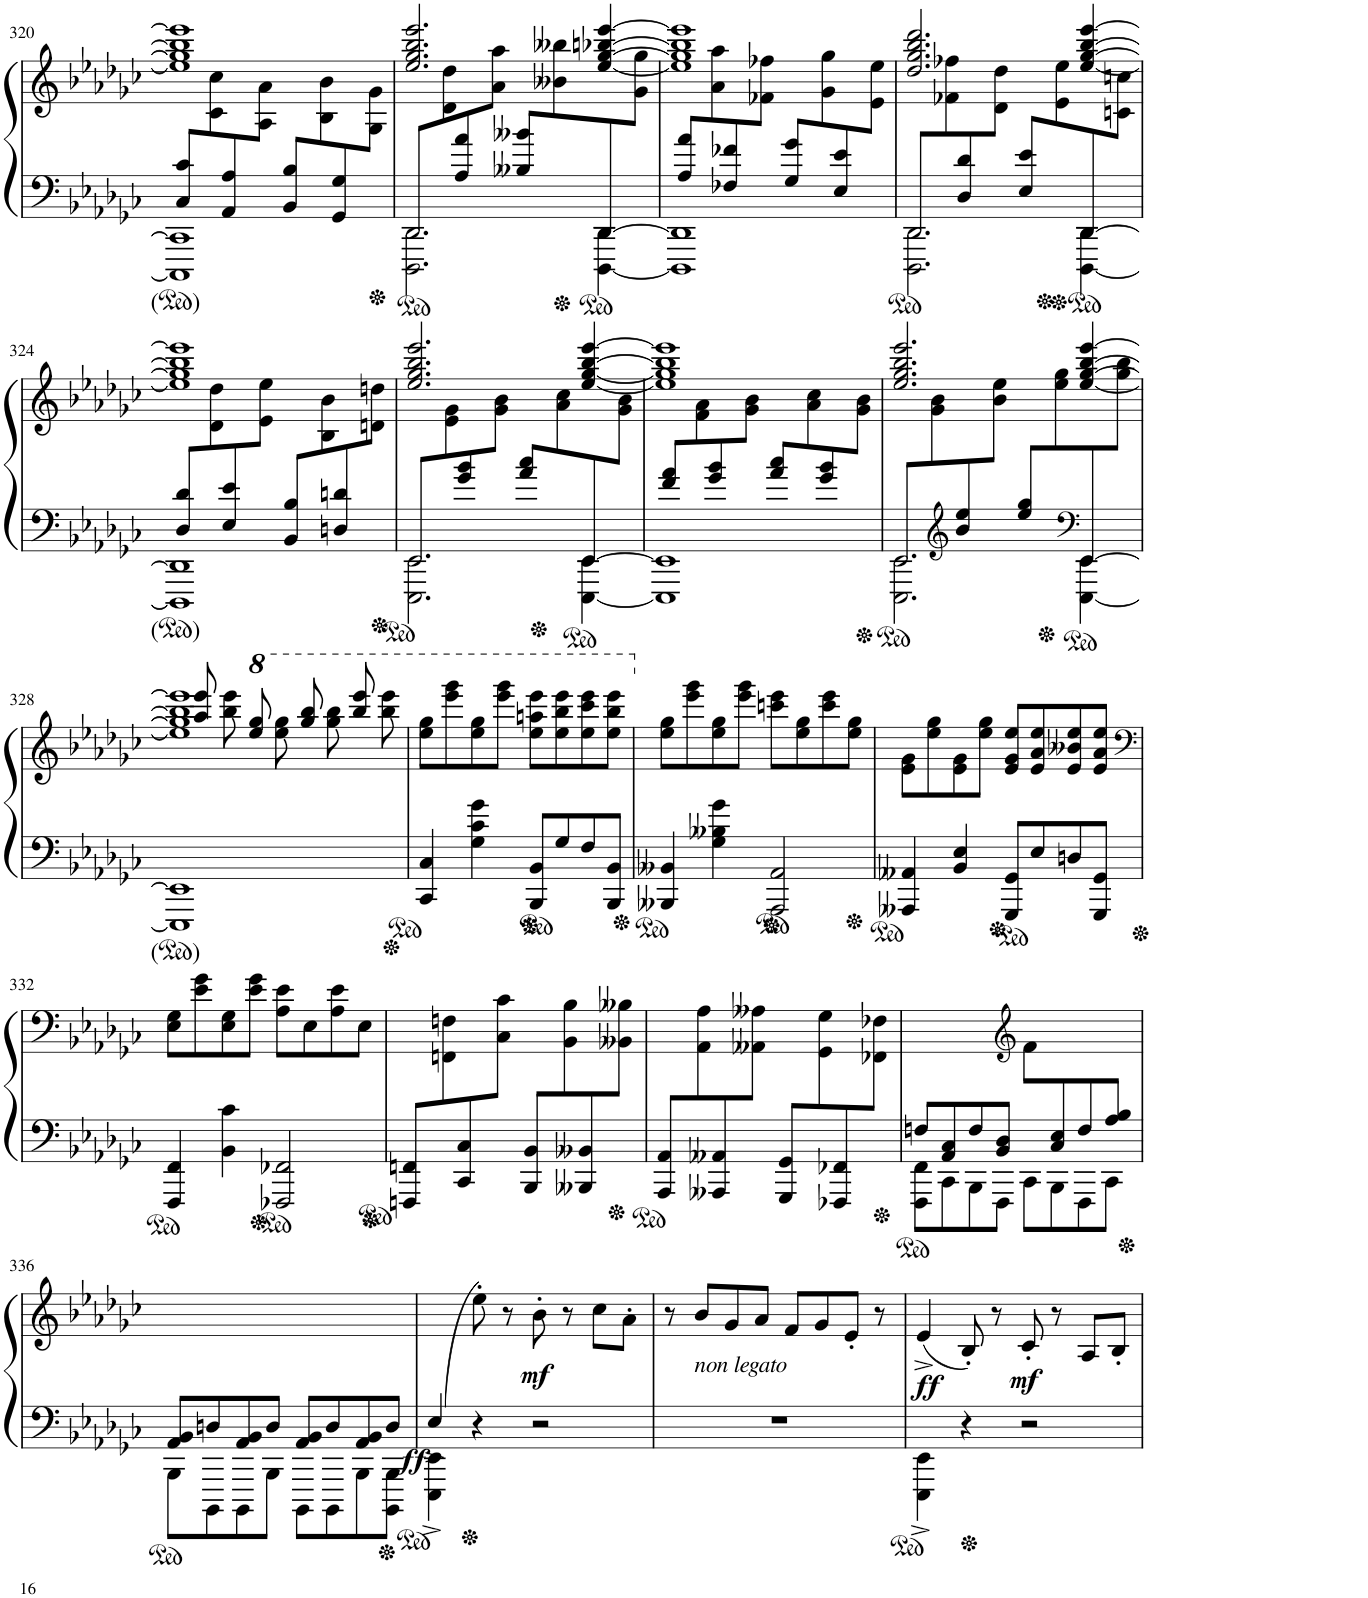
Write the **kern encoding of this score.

**kern	**kern	**dynam
*part1	*part1	*part1
*staff2	*staff1	*staff1/2
*I"ピアノ	*	*
!!LO:PB:g=z
*clefF4	*clefG2	*
*k[b-e-a-d-g-c-]	*k[b-e-a-d-g-c-]	*
*M2/2	*M2/2	*
*met(c|)	*met(c|)	*
=320	=320	=320
*^	*^	*
8C-/ 8c-/L	1CCC-] 1CC-]	1ee-] 1gg-] 1bb-] 1eee-]	8ryy	.
8ryy	.	.	8c-\ 8cc-\	.
8AA-/ 8A-/	.	.	8ryy	.
8ryy	.	.	8A-\ 8a-\J	.
8BB-/ 8B-/L	.	.	8ryy	.
8ryy	.	.	8B-\ 8b-\	.
8GG-/ 8G-/	.	.	8ryy	.
8ryy	.	.	8G-\ 8g-\J	.
=321	=321	=321	=321	=321
8DD-/L	2.DDD-\ 2.DD-\	2.ee-/ 2.gg-/ 2.bb-/ 2.eee-/	8ryy	.
8ryy	.	.	8d-\ 8dd-\	.
8A-/ 8a-/	.	.	8ryy	.
8ryy	.	.	8a-\ 8aa-\J	.
8B--X/ 8b--X/L	.	.	8ryy	.
8ryy	.	.	8b--X\ 8bb--X\	.
8DD-/	[4DDD-\ [4DD-\	[<4ee-/ [>4gg-/ [>4bb-X/ [>4eee-/	8ryy	.
8ryy	.	.	8g-\ 8gg-\J	.
=322	=322	=322	=322	=322
8A-/ 8a-/L	1DDD-] 1DD-]	1ee-] 1gg-] 1bb-] 1eee-]	8ryy	.
8ryy	.	.	8a-\ 8aa-\	.
8F-X/ 8f-X/	.	.	8ryy	.
8ryy	.	.	8f-X\ 8ff-X\J	.
8G-/ 8g-/L	.	.	8ryy	.
8ryy	.	.	8g-\ 8gg-\	.
8E-/ 8e-/	.	.	8ryy	.
8ryy	.	.	8e-\ 8ee-\J	.
=323	=323	=323	=323	=323
8DD-/L	2.DDD-\ 2.DD-\	2.dd-/ 2.gg-/ 2.bb-/ 2.ddd-/	8ryy	.
8ryy	.	.	8f-X\ 8ff-X\	.
8D-/ 8d-/	.	.	8ryy	.
8ryy	.	.	8d-\ 8dd-\J	.
8E-/ 8e-/L	.	.	8ryy	.
8ryy	.	.	8e-\ 8ee-\	.
8DD-/	[4DDD-\ [4DD-\	[<4ee-/ [>4gg-/ [>4bb-/ [>4eee-/	8ryy	.
8ryy	.	.	8cn\ 8ccn\J	.
!!LO:LB:g=z	!!
=324	=324	=324	=324	=324
8D-/ 8d-/L	1DDD-] 1DD-]	1ee-] 1gg-] 1bb-] 1eee-]	8ryy	.
8ryy	.	.	8d-\ 8dd-\	.
8E-/ 8e-/	.	.	8ryy	.
8ryy	.	.	8e-\ 8ee-\J	.
8BB-/ 8B-/L	.	.	8ryy	.
8ryy	.	.	8B-\ 8b-\	.
8Dn/ 8dn/	.	.	8ryy	.
8ryy	.	.	8dn\ 8ddn\J	.
=325	=325	=325	=325	=325
2.EEE-\ 2.EE-\	8EE-/L	2.ee-/ 2.gg-/ 2.bb-/ 2.eee-/	8ryy	.
.	8ryy	.	8e-\ 8g-\	.
.	8g-/ 8b-/	.	8ryy	.
.	8ryy	.	8g-\ 8b-\J	.
.	8a-/ 8cc-/L	.	8ryy	.
.	8ryy	.	8a-\ 8cc-\	.
[4EEE-\ [>4EE-\	8EE-/	[4ee-/ [4gg-/ [4bb-/ [4eee-/	8ryy	.
.	8ryy	.	8g-\ 8b-\J	.
=326	=326	=326	=326	=326
1EEE-] 1EE-]	8f/ 8a-/L	1ee-] 1gg-] 1bb-] 1eee-]	8ryy	.
.	8ryy	.	8f\ 8a-\	.
.	8g-/ 8b-/	.	8ryy	.
.	8ryy	.	8g-\ 8b-\J	.
.	8a-/ 8cc-/L	.	8ryy	.
.	8ryy	.	8a-\ 8cc-\	.
.	8g-/ 8b-/	.	8ryy	.
.	8ryy	.	8g-\ 8b-\J	.
=327	=327	=327	=327	=327
2.EEE-\ 2.EE-\	8EE-/L	2.ee-/ 2.gg-/ 2.bb-/ 2.eee-/	8ryy	.
.	8ryy	.	8g-\ 8b-\	.
*clefG2	*	*	*	*
.	8b-/ 8ee-/	.	8ryy	.
.	8ryy	.	8b-\ 8ee-\J	.
.	8ee-/ 8gg-/L	.	8ryy	.
.	8ryy	.	8ee-\ 8gg-\	.
*clefF4	*	*	*	*
[4EEE-\ [>4EE-\	8EE-/	[<4ee-/ [4gg-/ [4bb-/ [4eee-/	8ryy	.
.	8ryy	.	8gg-\ 8bb-\J	.
*v	*v	*	*	*
!!LO:LB:g=z	!!
=328	=328	=328	=328
1EEE-] 1EE-]	1ee-] 1gg-] 1bb-] 1eee-]	8aa-/ 8eee-/	.
.	.	8bb-\ 8eee-\	.
*	*8va	*	*
.	.	8eee-/ 8ggg-/	.
.	.	8eee-\ 8ggg-\	.
.	.	8ggg-/ 8bbb-/	.
.	.	8ggg-\ 8bbb-\	.
.	.	8bbb-/ 8eeee-/	.
.	.	8bbb-\ 8eeee-\	.
*	*v	*v	*
=329	=329	=329
4CC-/ 4C-/	8eee-\ 8ggg-\L	.
.	8eeee-\ 8gggg-\	.
4G-\ 4c-\ 4g-\	8eee-\ 8ggg-\	.
.	8eeee-\ 8gggg-\J	.
8BBB-/ 8BB-/L	8eee-\ 8aaan\ 8eeee-\L	.
8G-/	8eee-\ 8bbb-\ 8eeee-\	.
8F/	8eee-\ 8cccc-\ 8eeee-\	.
8BBB-/ 8BB-/J	8eee-\ 8bbb-\ 8eeee-\J	.
=330	=330	=330
*	*X8va	*
4BBB--X/ 4BB--X/	8ee-\ 8gg-\L	.
.	8eee-\ 8ggg-\	.
4G-\ 4B--X\ 4g-\	8ee-\ 8gg-\	.
.	8eee-\ 8ggg-\J	.
2AAA-/ 2AA-/	8cccn\ 8eee-\L	.
.	8ee-\ 8gg-\	.
.	8ccc\ 8eee-\	.
.	8ee-\ 8gg-\J	.
=331	=331	=331
4AAA--X/ 4AA--X/	8e-\ 8g-\L	.
.	8ee-\ 8gg-\	.
4BB-/ 4E-/	8e-\ 8g-\	.
.	8ee-\ 8gg-\J	.
8GGG-/ 8GG-/L	8e-/ 8g-/ 8ee-/L	.
8E-/	8e-/ 8a-/ 8ee-/	.
8Dn/	8e-/ 8b--X/ 8ee-/	.
8GGG-/ 8GG-/J	8e-/ 8a-/ 8ee-/J	.
!!LO:LB:g=z
=332	=332	=332
*	*clefF4	*
4FFF/ 4FF/	8E-\ 8G-\L	.
.	8e-\ 8g-\	.
4BB-\ 4c-\	8E-\ 8G-\	.
.	8e-\ 8g-\J	.
2FFF-X/ 2FF-X/	8A-\ 8e-\L	.
.	8E-\	.
.	8A-\ 8e-\	.
.	8E-\J	.
=333	=333	=333
*ped	*	*
*	*^	*
8FFFn/ 8FFn/L	1ryy	8ryy	.
8ryy	.	8FFn\ 8Fn\	.
8CC-/ 8C-/	.	8ryy	.
8ryy	.	8C-\ 8c-\J	.
8BBB-/ 8BB-/L	.	8ryy	.
8ryy	.	8BB-\ 8B-\	.
8BBB--X/ 8BB--X/	.	8ryy	.
8ryy	.	8BB--X\ 8B--X\J	.
=334	=334	=334	=334
*ped	*	*	*
*	*Xped	*	*
8AAA-/ 8AA-/L	1ryy	8ryy	.
8ryy	.	8AA-\ 8A-\	.
8AAA--X/ 8AA--X/	.	8ryy	.
8ryy	.	8AA--X\ 8A--X\J	.
8GGG-/ 8GG-/L	.	8ryy	.
8ryy	.	8GG-\ 8G-\	.
8FFF-X/ 8FF-X/	.	8ryy	.
8ryy	.	8FF-X\ 8F-X\J	.
*	*v	*v	*
=335	=335	=335
*^	*	*
*	*	*Xped	*
8Fn/L	8FFF\ 8FF\L	2ryy	.
8AA-/ 8C-/	8CC-\	.	.
8F/	8BBB-\	.	.
8BB-/ 8D-/J	8FFF\J	.	.
*	*	*clefG2	*
8ryy	8CC-\L	8f\L	.
8C-/ 8E-/	8BBB-\	4.ryy	.
8F/	8FFF\	.	.
8A-/ 8B-/J	8CC-\J	.	.
!!LO:LB:g=z
=336	=336	=336	=336
8AA-/ 8BB-/L	8BBB-\L	1ryy	.
8Dn/	8BBBB-\	.	.
8AA-/ 8BB-/	8BBBB-\	.	.
8D/J	8BBB-\J	.	.
8AA-/ 8BB-/L	8BBBB-\L	.	.
8D/	8BBBB-\	.	.
8AA-/ 8BB-/	8BBB-\	.	.
8D/J	8BBBB-\ 8BBB-\J	.	.
=337	=337	=337	=337
!	!	!	!LO:DY:b=2
(4E-^/	4EEE-\^< 4EE-\^<	4ryy	ff
2.ryy	4r	8ee-'\)	.
.	.	8r	.
!	!	!	!LO:DY:b
.	2r	8b-'\	mf
.	.	8r	.
.	.	8cc-\L	.
.	.	8a-'\J	.
*v	*v	*	*
=338	=338	=338
1r	8r	.
!	!LO:TX:b:i:t=non legato	!
.	8b-/L	.
.	8g-/	.
.	8a-/J	.
.	8f/L	.
.	8g-/	.
.	8e-'/J	.
.	8r	.
=339	=339	=339
!	!	!LO:DY:b
4EEE-\^< 4EE-\^<	(4e-^/	ff
4r	8B-'/)	.
.	8r	.
!	!	!LO:DY:b
2r	8c-'/	mf
.	8r	.
.	8A-/L	.
.	8B-'/J	.
=	=	=
*-	*-	*-
